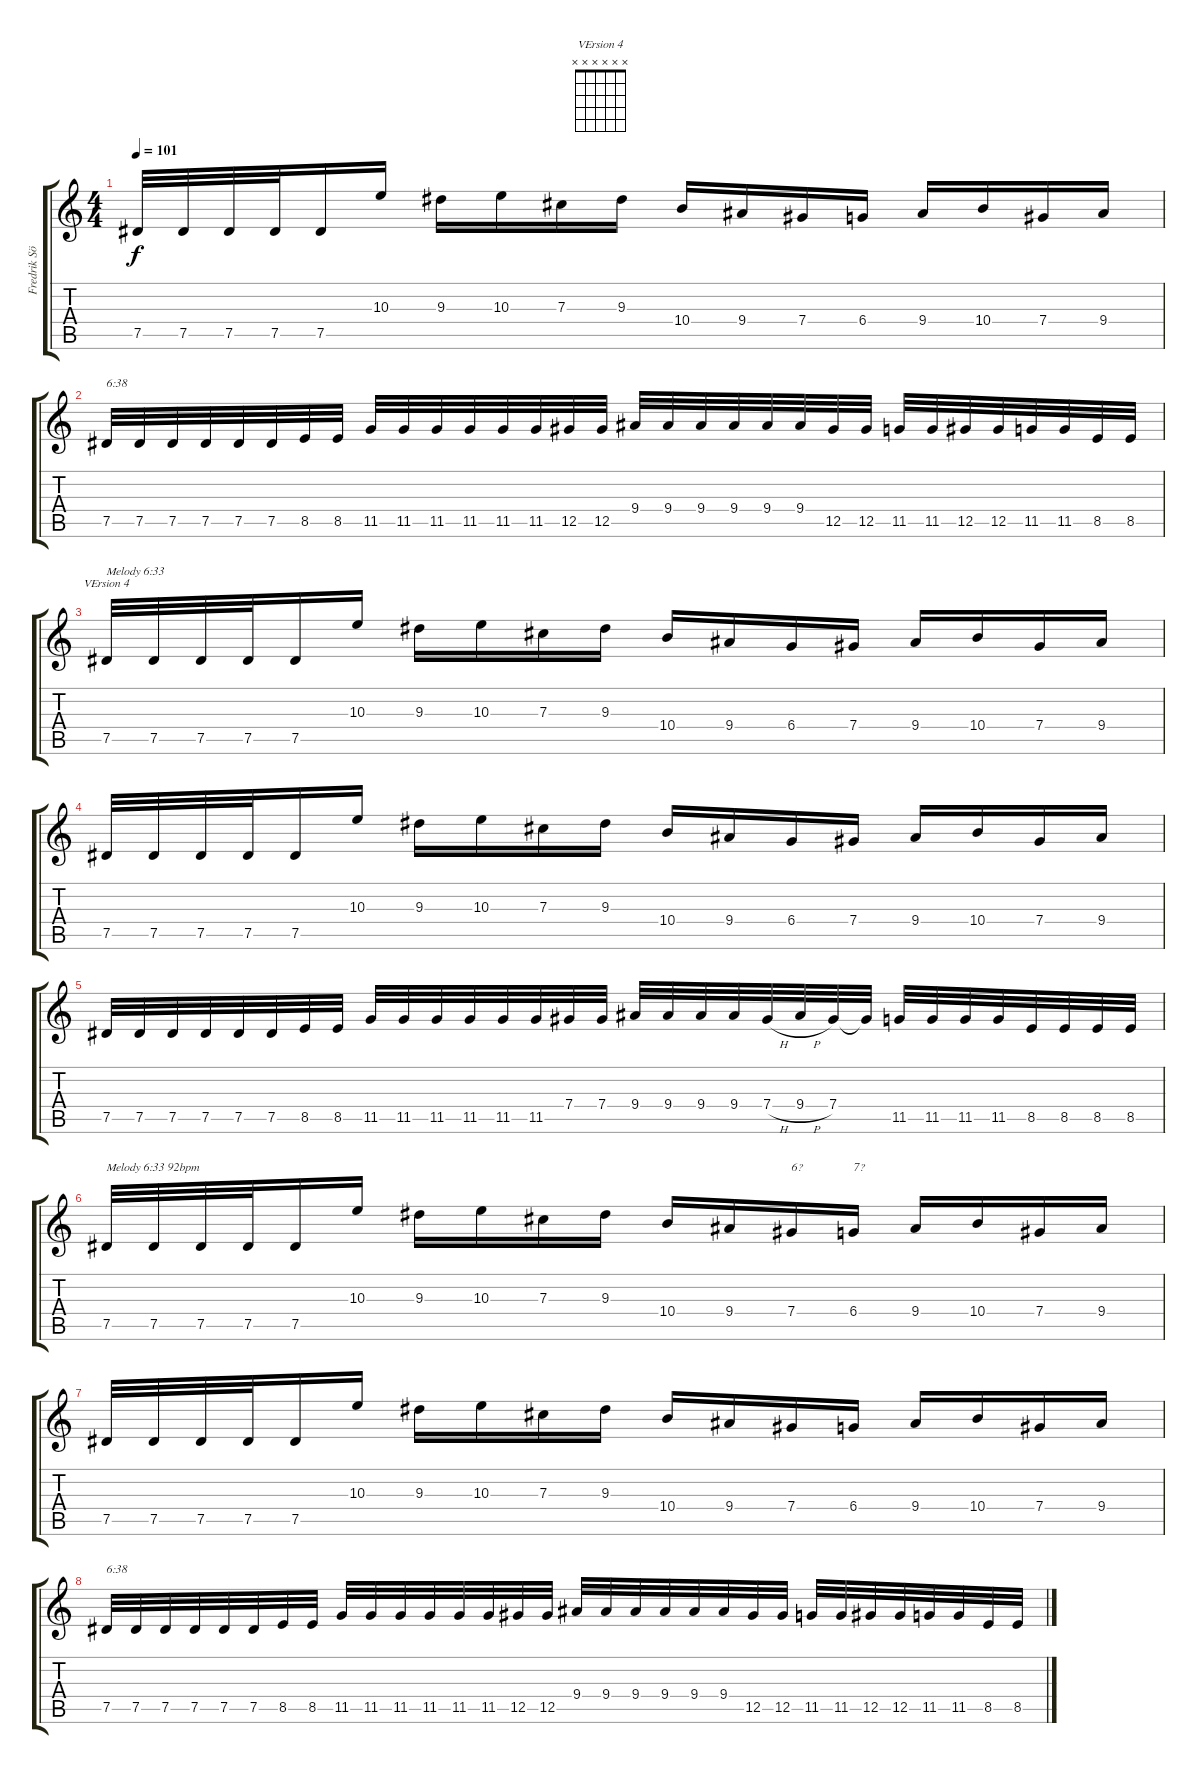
\track ("Fredrik Söderberg (D# Tuning)" "Fredrik Sö") {instrument overdrivenguitar}
\staff {score tabs}
\tuning (Eb4 Bb3 Gb3 Db3 Ab2 Eb2) {hide}
\chord ("VErsion 4" x x x x x x)
\ts (4 4)
\tempo 101
\clef g2
\ks c
7.5.32{dy f} 7.5.32 7.5.32 7.5.32 7.5.16 10.3.16 9.3.16 10.3.16 7.3.16 9.3.16 10.4.16 9.4.16 7.4.16 6.4.16 9.4.16 10.4.16 7.4.16 9.4.16 |
7.5.32{txt "6:38"} 7.5.32 7.5.32 7.5.32 7.5.32 7.5.32 8.5.32 8.5.32 11.5.32 11.5.32 11.5.32 11.5.32 11.5.32 11.5.32 12.5.32 12.5.32 9.4.32 9.4.32 9.4.32 9.4.32 9.4.32 9.4.32 12.5.32 12.5.32 11.5.32 11.5.32 12.5.32 12.5.32 11.5.32 11.5.32 8.5.32 8.5.32 |
7.5.32{ch "VErsion 4" txt "Melody 6:33"} 7.5.32 7.5.32 7.5.32 7.5.16 10.3.16 9.3.16 10.3.16 7.3.16 9.3.16 10.4.16 9.4.16 6.4.16 7.4.16 9.4.16 10.4.16 7.4.16 9.4.16 |
7.5.32 7.5.32 7.5.32 7.5.32 7.5.16 10.3.16 9.3.16 10.3.16 7.3.16 9.3.16 10.4.16 9.4.16 6.4.16 7.4.16 9.4.16 10.4.16 7.4.16 9.4.16 |
7.5.32 7.5.32 7.5.32 7.5.32 7.5.32 7.5.32 8.5.32 8.5.32 11.5.32 11.5.32 11.5.32 11.5.32 11.5.32 11.5.32 7.4.32 7.4.32 9.4.32 9.4.32 9.4.32 9.4.32 7.4{h}.32 9.4{h}.32 7.4.32 7.4{t}.32 11.5.32 11.5.32 11.5.32 11.5.32 8.5.32 8.5.32 8.5.32 8.5.32 |
7.5.32{txt "Melody 6:33 92bpm"} 7.5.32 7.5.32 7.5.32 7.5.16 10.3.16 9.3.16 10.3.16 7.3.16 9.3.16 10.4.16 9.4.16 7.4.16{txt "6?"} 6.4.16{txt "7?"} 9.4.16 10.4.16 7.4.16 9.4.16 |
7.5.32 7.5.32 7.5.32 7.5.32 7.5.16 10.3.16 9.3.16 10.3.16 7.3.16 9.3.16 10.4.16 9.4.16 7.4.16 6.4.16 9.4.16 10.4.16 7.4.16 9.4.16 |
7.5.32{txt "6:38"} 7.5.32 7.5.32 7.5.32 7.5.32 7.5.32 8.5.32 8.5.32 11.5.32 11.5.32 11.5.32 11.5.32 11.5.32 11.5.32 12.5.32 12.5.32 9.4.32 9.4.32 9.4.32 9.4.32 9.4.32 9.4.32 12.5.32 12.5.32 11.5.32 11.5.32 12.5.32 12.5.32 11.5.32 11.5.32 8.5.32 8.5.32
